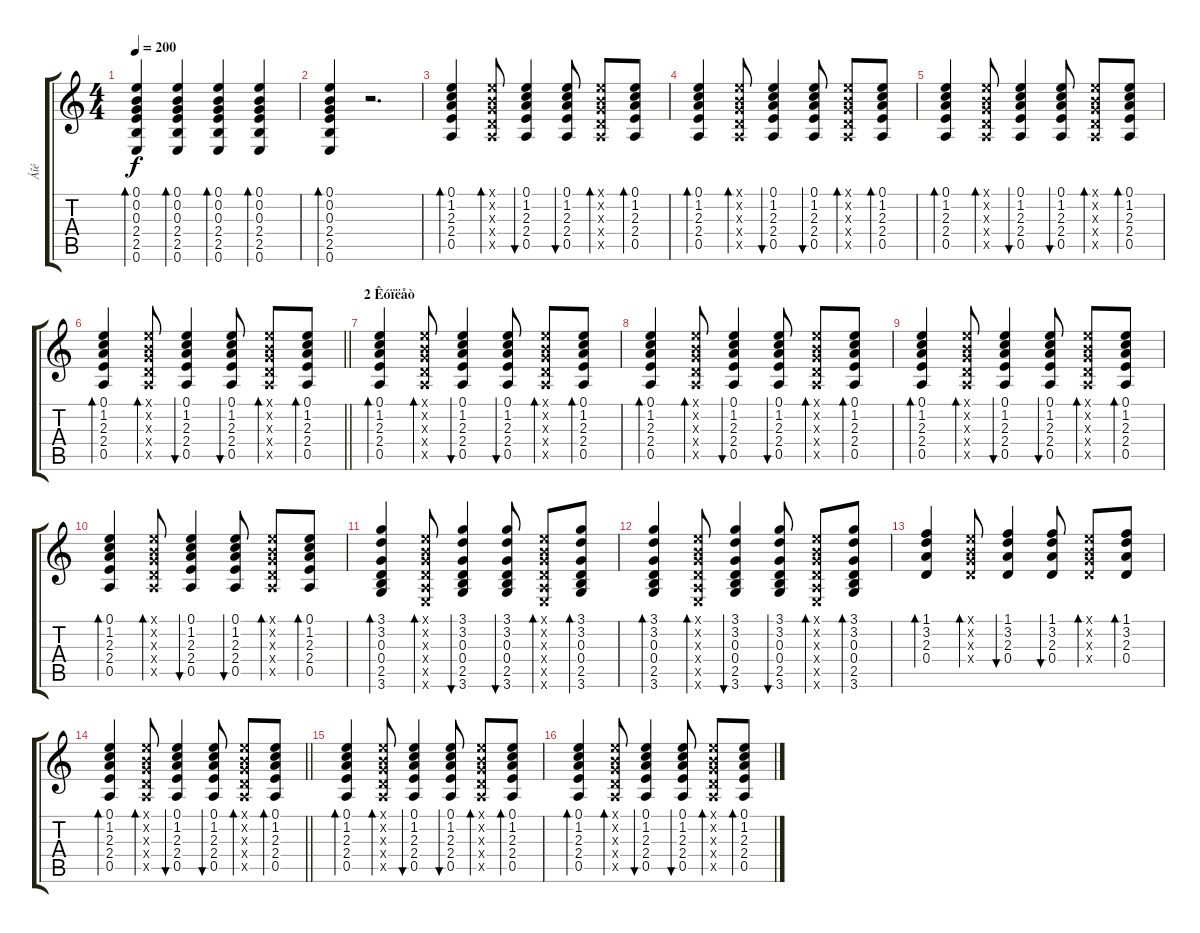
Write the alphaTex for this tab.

\track ("Áîé" "Áîé") {instrument acousticguitarsteel}
\staff {score tabs}
\tuning (E4 B3 G3 D3 A2 E2) {hide}
\ts (4 4)
\tempo 200
\clef g2
\ks c
(0.1 0.2 0.3 2.4 2.5 0.6).4{bd 60 dy f} (0.1 0.2 0.3 2.4 2.5 0.6).4{bd 60} (0.1 0.2 0.3 2.4 2.5 0.6).4{bd 60} (0.1 0.2 0.3 2.4 2.5 0.6).4{bd 60} |
(0.1 0.2 0.3 2.4 2.5 0.6).4{bd 60} r.2{d} |
(0.1 1.2 2.3 2.4 0.5).4{bd 60} (0.1{x} 0.2{x} 0.3{x} 0.4{x} 0.5{x}).8{bd 60} (0.1 1.2 2.3 2.4 0.5).4{bu 60} (0.1 1.2 2.3 2.4 0.5).8{bu 60} (0.1{x} 0.2{x} 0.3{x} 0.4{x} 0.5{x}).8{bd 60} (0.1 1.2 2.3 2.4 0.5).8{bd 60} |
(0.1 1.2 2.3 2.4 0.5).4{bd 60} (0.1{x} 0.2{x} 0.3{x} 0.4{x} 0.5{x}).8{bd 60} (0.1 1.2 2.3 2.4 0.5).4{bu 60} (0.1 1.2 2.3 2.4 0.5).8{bu 60} (0.1{x} 0.2{x} 0.3{x} 0.4{x} 0.5{x}).8{bd 60} (0.1 1.2 2.3 2.4 0.5).8{bd 60} |
(0.1 1.2 2.3 2.4 0.5).4{bd 60} (0.1{x} 0.2{x} 0.3{x} 0.4{x} 0.5{x}).8{bd 60} (0.1 1.2 2.3 2.4 0.5).4{bu 60} (0.1 1.2 2.3 2.4 0.5).8{bu 60} (0.1{x} 0.2{x} 0.3{x} 0.4{x} 0.5{x}).8{bd 60} (0.1 1.2 2.3 2.4 0.5).8{bd 60} |
\barLineRight lightlight
(0.1 1.2 2.3 2.4 0.5).4{bd 60} (0.1{x} 0.2{x} 0.3{x} 0.4{x} 0.5{x}).8{bd 60} (0.1 1.2 2.3 2.4 0.5).4{bu 60} (0.1 1.2 2.3 2.4 0.5).8{bu 60} (0.1{x} 0.2{x} 0.3{x} 0.4{x} 0.5{x}).8{bd 60} (0.1 1.2 2.3 2.4 0.5).8{bd 60} |
\section ("" "2 Êóïëåò")
(0.1 1.2 2.3 2.4 0.5).4{bd 60} (0.1{x} 0.2{x} 0.3{x} 0.4{x} 0.5{x}).8{bd 60} (0.1 1.2 2.3 2.4 0.5).4{bu 60} (0.1 1.2 2.3 2.4 0.5).8{bu 60} (0.1{x} 0.2{x} 0.3{x} 0.4{x} 0.5{x}).8{bd 60} (0.1 1.2 2.3 2.4 0.5).8{bd 60} |
(0.1 1.2 2.3 2.4 0.5).4{bd 60} (0.1{x} 0.2{x} 0.3{x} 0.4{x} 0.5{x}).8{bd 60} (0.1 1.2 2.3 2.4 0.5).4{bu 60} (0.1 1.2 2.3 2.4 0.5).8{bu 60} (0.1{x} 0.2{x} 0.3{x} 0.4{x} 0.5{x}).8{bd 60} (0.1 1.2 2.3 2.4 0.5).8{bd 60} |
(0.1 1.2 2.3 2.4 0.5).4{bd 60} (0.1{x} 0.2{x} 0.3{x} 0.4{x} 0.5{x}).8{bd 60} (0.1 1.2 2.3 2.4 0.5).4{bu 60} (0.1 1.2 2.3 2.4 0.5).8{bu 60} (0.1{x} 0.2{x} 0.3{x} 0.4{x} 0.5{x}).8{bd 60} (0.1 1.2 2.3 2.4 0.5).8{bd 60} |
(0.1 1.2 2.3 2.4 0.5).4{bd 60} (0.1{x} 0.2{x} 0.3{x} 0.4{x} 0.5{x}).8{bd 60} (0.1 1.2 2.3 2.4 0.5).4{bu 60} (0.1 1.2 2.3 2.4 0.5).8{bu 60} (0.1{x} 0.2{x} 0.3{x} 0.4{x} 0.5{x}).8{bd 60} (0.1 1.2 2.3 2.4 0.5).8{bd 60} |
(3.1 3.2 0.3 0.4 2.5 3.6).4{bd 60} (0.1{x} 0.2{x} 0.3{x} 0.4{x} 0.5{x} 0.6{x}).8{bd 60} (3.1 3.2 0.3 0.4 2.5 3.6).4{bu 60} (3.1 3.2 0.3 0.4 2.5 3.6).8{bu 60} (0.1{x} 0.2{x} 0.3{x} 0.4{x} 0.5{x} 0.6{x}).8{bd 60} (3.1 3.2 0.3 0.4 2.5 3.6).8{bd 60} |
(3.1 3.2 0.3 0.4 2.5 3.6).4{bd 60} (0.1{x} 0.2{x} 0.3{x} 0.4{x} 0.5{x} 0.6{x}).8{bd 60} (3.1 3.2 0.3 0.4 2.5 3.6).4{bu 60} (3.1 3.2 0.3 0.4 2.5 3.6).8{bu 60} (0.1{x} 0.2{x} 0.3{x} 0.4{x} 0.5{x} 0.6{x}).8{bd 60} (3.1 3.2 0.3 0.4 2.5 3.6).8{bd 60} |
(1.1 3.2 2.3 0.4).4{bd 60} (0.1{x} 0.2{x} 0.3{x} 0.4{x}).8{bd 60} (1.1 3.2 2.3 0.4).4{bu 60} (1.1 3.2 2.3 0.4).8{bu 60} (0.1{x} 0.2{x} 0.3{x} 0.4{x}).8{bd 60} (1.1 3.2 2.3 0.4).8{bd 60} |
\barLineRight lightlight
(0.1 1.2 2.3 2.4 0.5).4{bd 60} (0.1{x} 0.2{x} 0.3{x} 0.4{x} 0.5{x}).8{bd 60} (0.1 1.2 2.3 2.4 0.5).4{bu 60} (0.1 1.2 2.3 2.4 0.5).8{bu 60} (0.1{x} 0.2{x} 0.3{x} 0.4{x} 0.5{x}).8{bd 60} (0.1 1.2 2.3 2.4 0.5).8{bd 60} |
(0.1 1.2 2.3 2.4 0.5).4{bd 60} (0.1{x} 0.2{x} 0.3{x} 0.4{x} 0.5{x}).8{bd 60} (0.1 1.2 2.3 2.4 0.5).4{bu 60} (0.1 1.2 2.3 2.4 0.5).8{bu 60} (0.1{x} 0.2{x} 0.3{x} 0.4{x} 0.5{x}).8{bd 60} (0.1 1.2 2.3 2.4 0.5).8{bd 60} |
(0.1 1.2 2.3 2.4 0.5).4{bd 60} (0.1{x} 0.2{x} 0.3{x} 0.4{x} 0.5{x}).8{bd 60} (0.1 1.2 2.3 2.4 0.5).4{bu 60} (0.1 1.2 2.3 2.4 0.5).8{bu 60} (0.1{x} 0.2{x} 0.3{x} 0.4{x} 0.5{x}).8{bd 60} (0.1 1.2 2.3 2.4 0.5).8{bd 60}
